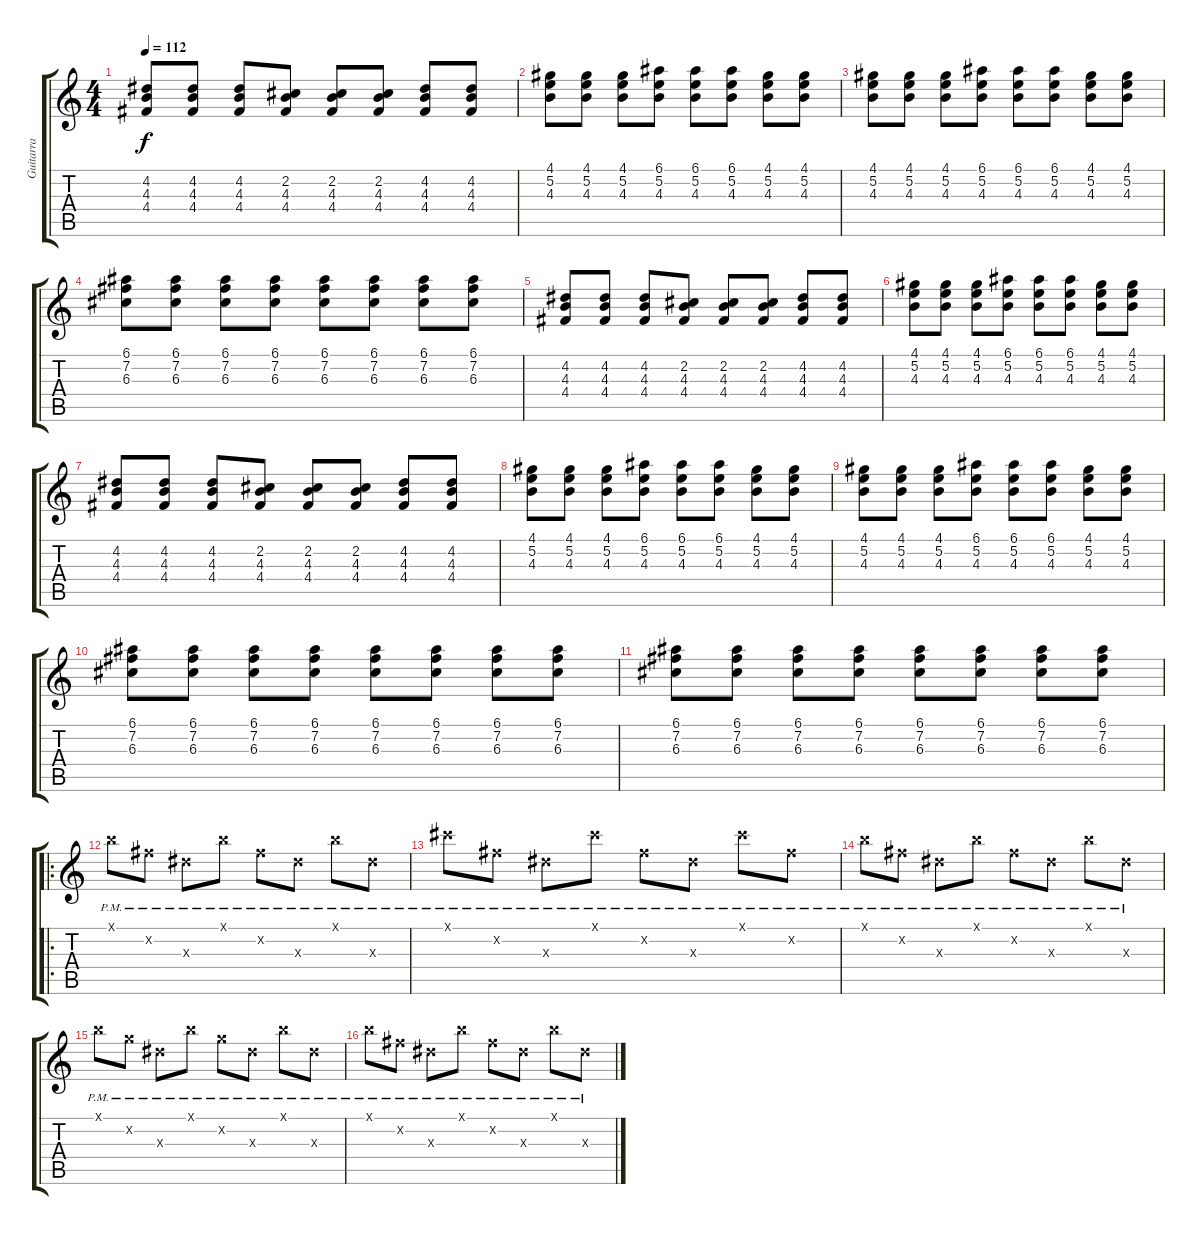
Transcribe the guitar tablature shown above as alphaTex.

\track ("Guitarra" "Guitarra") {instrument distortionguitar}
\staff {score tabs}
\tuning (E4 B3 G3 D3 A2 E2) {hide}
\ts (4 4)
\tempo 112
\clef g2
\ks c
(4.2 4.3 4.4).8{dy f} (4.2 4.3 4.4).8 (4.2 4.3 4.4).8 (2.2 4.3 4.4).8 (2.2 4.3 4.4).8 (2.2 4.3 4.4).8 (4.2 4.3 4.4).8 (4.2 4.3 4.4).8 |
(4.1 5.2 4.3).8 (4.1 5.2 4.3).8 (4.1 5.2 4.3).8 (6.1 5.2 4.3).8 (6.1 5.2 4.3).8 (6.1 5.2 4.3).8 (4.1 5.2 4.3).8 (4.1 5.2 4.3).8 |
(4.1 5.2 4.3).8 (4.1 5.2 4.3).8 (4.1 5.2 4.3).8 (6.1 5.2 4.3).8 (6.1 5.2 4.3).8 (6.1 5.2 4.3).8 (4.1 5.2 4.3).8 (4.1 5.2 4.3).8 |
(6.1 7.2 6.3).8 (6.1 7.2 6.3).8 (6.1 7.2 6.3).8 (6.1 7.2 6.3).8 (6.1 7.2 6.3).8 (6.1 7.2 6.3).8 (6.1 7.2 6.3).8 (6.1 7.2 6.3).8 |
(4.2 4.3 4.4).8 (4.2 4.3 4.4).8 (4.2 4.3 4.4).8 (2.2 4.3 4.4).8 (2.2 4.3 4.4).8 (2.2 4.3 4.4).8 (4.2 4.3 4.4).8 (4.2 4.3 4.4).8 |
(4.1 5.2 4.3).8 (4.1 5.2 4.3).8 (4.1 5.2 4.3).8 (6.1 5.2 4.3).8 (6.1 5.2 4.3).8 (6.1 5.2 4.3).8 (4.1 5.2 4.3).8 (4.1 5.2 4.3).8 |
(4.2 4.3 4.4).8 (4.2 4.3 4.4).8 (4.2 4.3 4.4).8 (2.2 4.3 4.4).8 (2.2 4.3 4.4).8 (2.2 4.3 4.4).8 (4.2 4.3 4.4).8 (4.2 4.3 4.4).8 |
(4.1 5.2 4.3).8 (4.1 5.2 4.3).8 (4.1 5.2 4.3).8 (6.1 5.2 4.3).8 (6.1 5.2 4.3).8 (6.1 5.2 4.3).8 (4.1 5.2 4.3).8 (4.1 5.2 4.3).8 |
(4.1 5.2 4.3).8 (4.1 5.2 4.3).8 (4.1 5.2 4.3).8 (6.1 5.2 4.3).8 (6.1 5.2 4.3).8 (6.1 5.2 4.3).8 (4.1 5.2 4.3).8 (4.1 5.2 4.3).8 |
(6.1 7.2 6.3).8 (6.1 7.2 6.3).8 (6.1 7.2 6.3).8 (6.1 7.2 6.3).8 (6.1 7.2 6.3).8 (6.1 7.2 6.3).8 (6.1 7.2 6.3).8 (6.1 7.2 6.3).8 |
(6.1 7.2 6.3).8 (6.1 7.2 6.3).8 (6.1 7.2 6.3).8 (6.1 7.2 6.3).8 (6.1 7.2 6.3).8 (6.1 7.2 6.3).8 (6.1 7.2 6.3).8 (6.1 7.2 6.3).8 |
\ro
7.1{pm x}.8 7.2{pm x}.8 8.3{pm x}.8 7.1{pm x}.8 7.2{pm x}.8 8.3{pm x}.8 7.1{pm x}.8 8.3{pm x}.8 |
9.1{pm x}.8 7.2{pm x}.8 8.3{pm x}.8 9.1{pm x}.8 7.2{pm x}.8 8.3{pm x}.8 9.1{pm x}.8 7.2{pm x}.8 |
7.1{pm x}.8 7.2{pm x}.8 8.3{pm x}.8 7.1{pm x}.8 7.2{pm x}.8 8.3{pm x}.8 7.1{pm x}.8 8.3{pm x}.8 |
7.1{pm x}.8 8.2{pm x}.8 8.3{pm x}.8 7.1{pm x}.8 8.2{pm x}.8 8.3{pm x}.8 7.1{pm x}.8 8.3{pm x}.8 |
7.1{pm x}.8 7.2{pm x}.8 8.3{pm x}.8 7.1{pm x}.8 7.2{pm x}.8 8.3{pm x}.8 7.1{pm x}.8 8.3{pm x}.8
